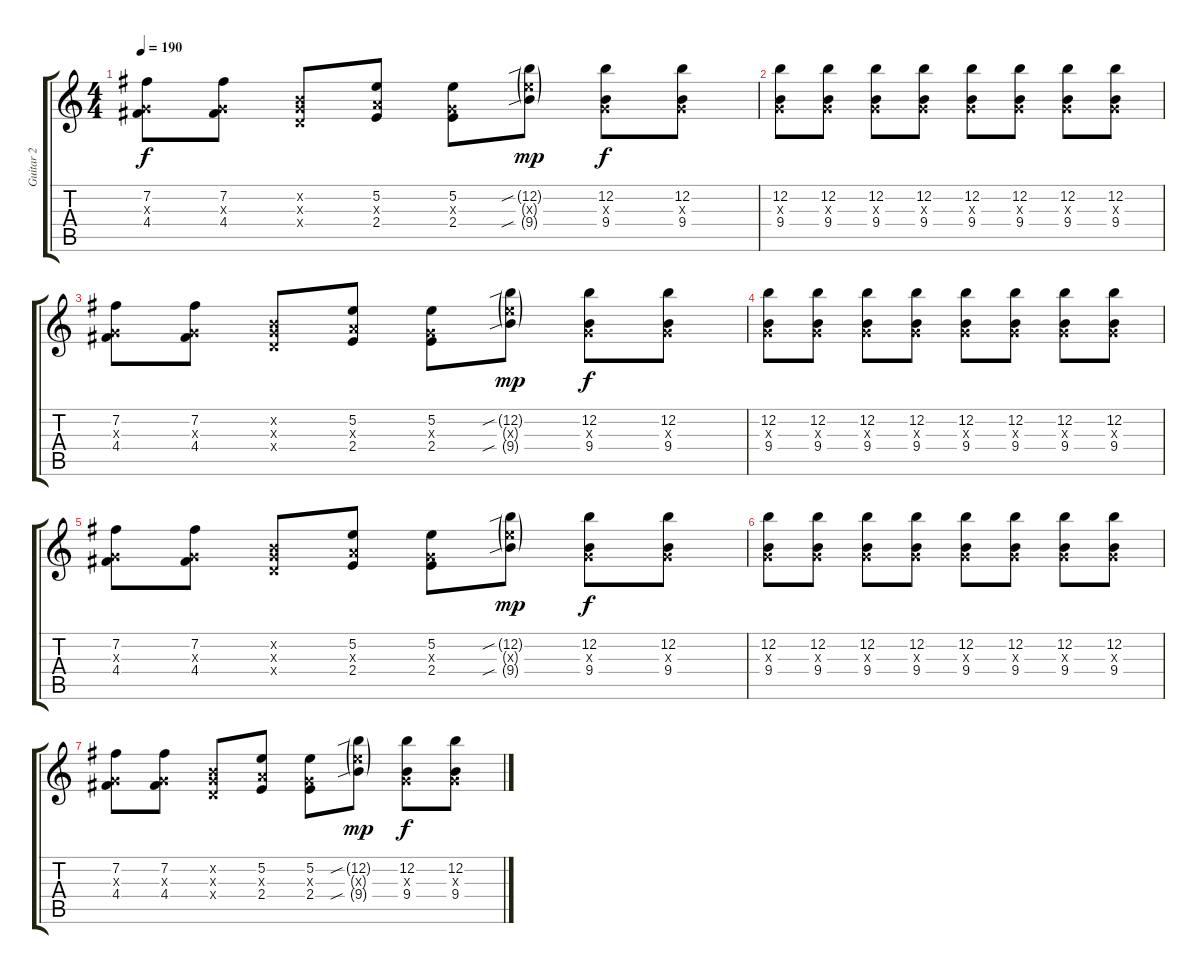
\track ("Guitar 2" "Guitar 2") {instrument distortionguitar}
\staff {score tabs}
\tuning (E4 B3 G3 D3 A2 E2) {hide}
\ts (4 4)
\tempo 190
\clef g2
\ks c
(7.2 0.3{x} 4.4).8{dy f} (7.2 0.3{x} 4.4).8 (0.2{x} 0.3{x} 0.4{x}).8 (5.2 2.3{x} 2.4).8 (5.2 0.3{x} 2.4).8 (12.2{sib g} 9.3{g x} 9.4{sib g}).8{dy mp} (12.2 0.3{x} 9.4).8{dy f} (12.2 0.3{x} 9.4).8 |
(12.2 0.3{x} 9.4).8 (12.2 0.3{x} 9.4).8 (12.2 0.3{x} 9.4).8 (12.2 0.3{x} 9.4).8 (12.2 0.3{x} 9.4).8 (12.2 0.3{x} 9.4).8 (12.2 0.3{x} 9.4).8 (12.2 0.3{x} 9.4).8 |
(7.2 0.3{x} 4.4).8 (7.2 0.3{x} 4.4).8 (0.2{x} 0.3{x} 0.4{x}).8 (5.2 2.3{x} 2.4).8 (5.2 0.3{x} 2.4).8 (12.2{sib g} 9.3{g x} 9.4{sib g}).8{dy mp} (12.2 0.3{x} 9.4).8{dy f} (12.2 0.3{x} 9.4).8 |
(12.2 0.3{x} 9.4).8 (12.2 0.3{x} 9.4).8 (12.2 0.3{x} 9.4).8 (12.2 0.3{x} 9.4).8 (12.2 0.3{x} 9.4).8 (12.2 0.3{x} 9.4).8 (12.2 0.3{x} 9.4).8 (12.2 0.3{x} 9.4).8 |
(7.2 0.3{x} 4.4).8 (7.2 0.3{x} 4.4).8 (0.2{x} 0.3{x} 0.4{x}).8 (5.2 2.3{x} 2.4).8 (5.2 0.3{x} 2.4).8 (12.2{sib g} 9.3{g x} 9.4{sib g}).8{dy mp} (12.2 0.3{x} 9.4).8{dy f} (12.2 0.3{x} 9.4).8 |
(12.2 0.3{x} 9.4).8 (12.2 0.3{x} 9.4).8 (12.2 0.3{x} 9.4).8 (12.2 0.3{x} 9.4).8 (12.2 0.3{x} 9.4).8 (12.2 0.3{x} 9.4).8 (12.2 0.3{x} 9.4).8 (12.2 0.3{x} 9.4).8 |
(7.2 0.3{x} 4.4).8 (7.2 0.3{x} 4.4).8 (0.2{x} 0.3{x} 0.4{x}).8 (5.2 2.3{x} 2.4).8 (5.2 0.3{x} 2.4).8 (12.2{sib g} 9.3{g x} 9.4{sib g}).8{dy mp} (12.2 0.3{x} 9.4).8{dy f} (12.2 0.3{x} 9.4).8
